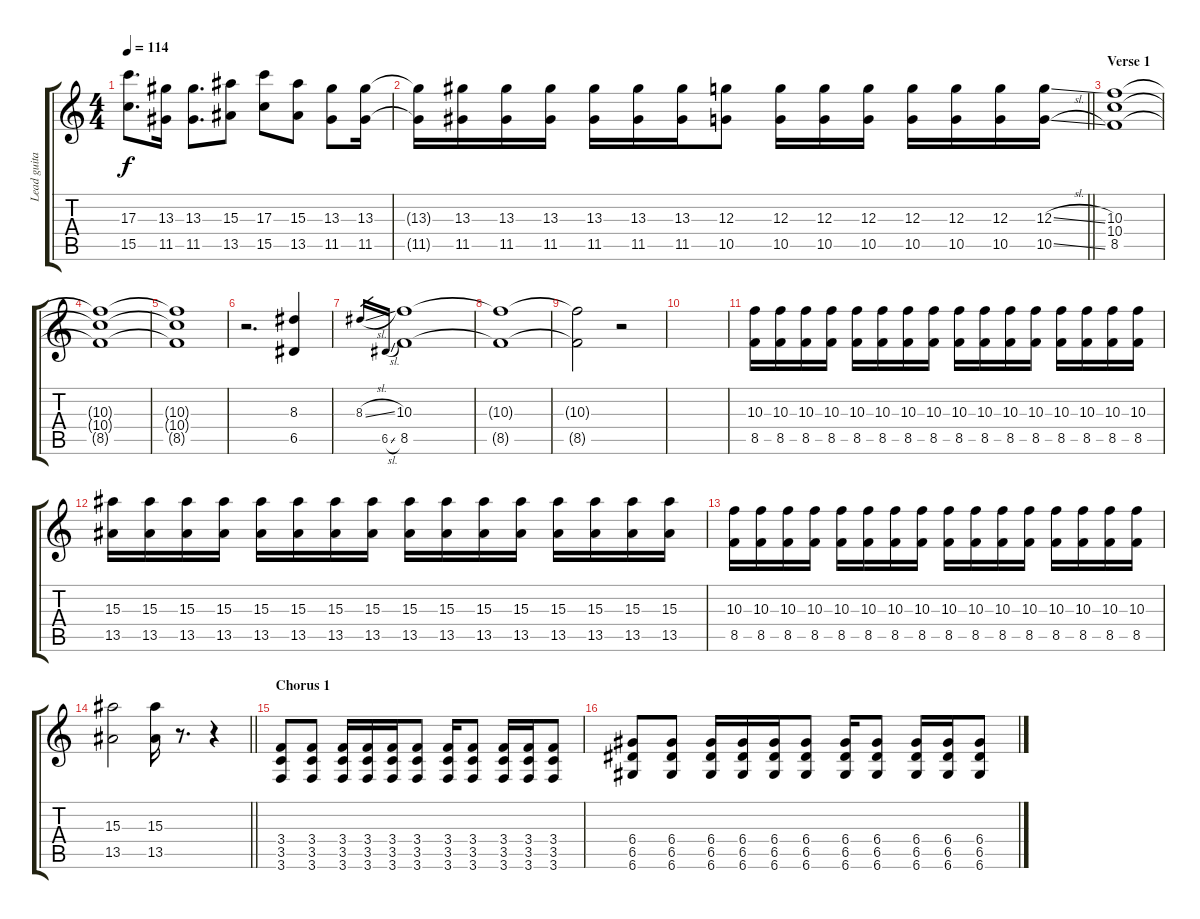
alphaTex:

\track ("Lead guitar" "Lead guita") {instrument distortionguitar}
\staff {score tabs}
\tuning (E4 B3 G3 D3 A2 D2) {hide}
\ts (4 4)
\tempo 114
\clef g2
\ks c
(17.3 15.5).8{d dy f} (13.3 11.5).16 (13.3 11.5).8{d} (15.3 13.5).8 (17.3 15.5).8 (15.3 13.5).8 (13.3 11.5).8 (13.3 11.5).16 |
\barLineRight lightlight
(13.3{t} 11.5{t}).16 (13.3 11.5).16 (13.3 11.5).16 (13.3 11.5).16 (13.3 11.5).16 (13.3 11.5).16 (13.3 11.5).16 (12.3 10.5).8 (12.3 10.5).16 (12.3 10.5).16 (12.3 10.5).16 (12.3 10.5).16 (12.3 10.5).16 (12.3 10.5).16 (12.3{sl} 10.5{sl}).16 |
\section ("" "Verse 1")
(10.3 10.4 8.5).1{volume 0} |
(10.3{t} 10.4{t} 8.5{t}).1 |
(10.3{t} 10.4{t} 8.5{t}).1 |
r.2{d} (8.3 6.5).4{volume 13} |
8.3{sl}.16{gr} 6.5{sl}.16{gr} (10.3 8.5).1 |
(10.3{t} 8.5{t}).1{volume 0} |
(10.3{t} 8.5{t}).2 r.2 |
|
(10.3 8.5).16{volume 13} (10.3 8.5).16 (10.3 8.5).16 (10.3 8.5).16 (10.3 8.5).16 (10.3 8.5).16 (10.3 8.5).16 (10.3 8.5).16 (10.3 8.5).16 (10.3 8.5).16 (10.3 8.5).16 (10.3 8.5).16 (10.3 8.5).16 (10.3 8.5).16 (10.3 8.5).16 (10.3 8.5).16 |
(15.3 13.5).16 (15.3 13.5).16 (15.3 13.5).16 (15.3 13.5).16 (15.3 13.5).16 (15.3 13.5).16 (15.3 13.5).16 (15.3 13.5).16 (15.3 13.5).16 (15.3 13.5).16 (15.3 13.5).16 (15.3 13.5).16 (15.3 13.5).16 (15.3 13.5).16 (15.3 13.5).16 (15.3 13.5).16 |
(10.3 8.5).16 (10.3 8.5).16 (10.3 8.5).16 (10.3 8.5).16 (10.3 8.5).16 (10.3 8.5).16 (10.3 8.5).16 (10.3 8.5).16 (10.3 8.5).16 (10.3 8.5).16 (10.3 8.5).16 (10.3 8.5).16 (10.3 8.5).16 (10.3 8.5).16 (10.3 8.5).16 (10.3 8.5).16 |
\barLineRight lightlight
(15.3 13.5).2 (15.3 13.5).16 r.8{d} r.4 |
\section ("" "Chorus 1")
(3.4 3.5 3.6).8{volume 13} (3.4 3.5 3.6).8 (3.4 3.5 3.6).16 (3.4 3.5 3.6).16 (3.4 3.5 3.6).16 (3.4 3.5 3.6).8 (3.4 3.5 3.6).16 (3.4 3.5 3.6).8 (3.4 3.5 3.6).16 (3.4 3.5 3.6).16 (3.4 3.5 3.6).8 |
(6.4 6.5 6.6).8 (6.4 6.5 6.6).8 (6.4 6.5 6.6).16 (6.4 6.5 6.6).16 (6.4 6.5 6.6).16 (6.4 6.5 6.6).8 (6.4 6.5 6.6).16 (6.4 6.5 6.6).8 (6.4 6.5 6.6).16 (6.4 6.5 6.6).16 (6.4 6.5 6.6).8
